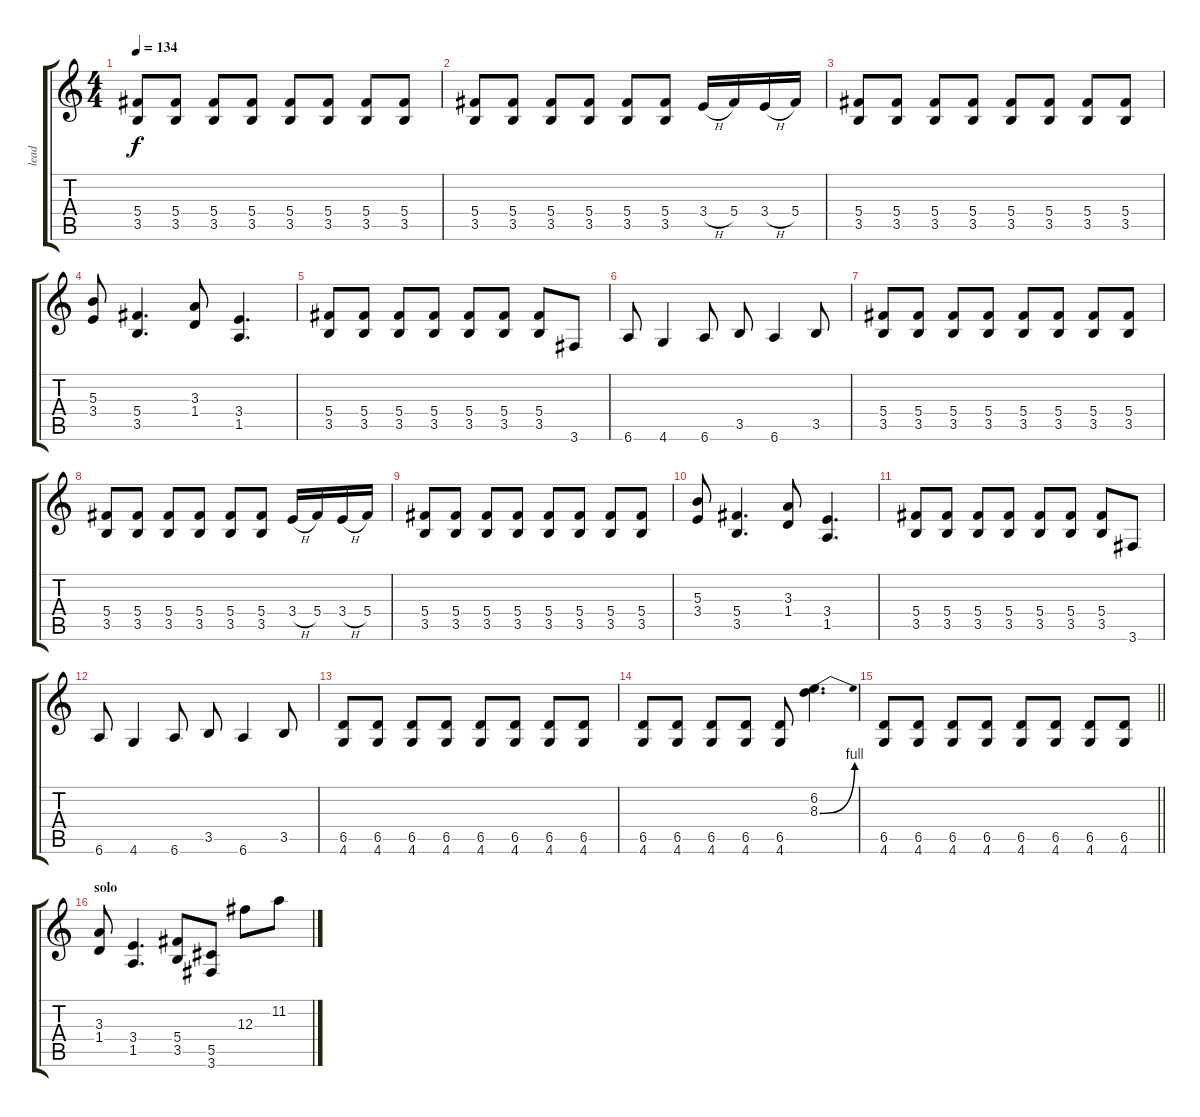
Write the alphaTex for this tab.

\track ("lead" "lead") {instrument overdrivenguitar}
\staff {score tabs}
\tuning (Eb4 Bb3 Gb3 Db3 Ab2 Eb2) {hide}
\ts (4 4)
\tempo 134
\clef g2
\ks c
(5.4 3.5).8{dy f} (5.4 3.5).8 (5.4 3.5).8 (5.4 3.5).8 (5.4 3.5).8 (5.4 3.5).8 (5.4 3.5).8 (5.4 3.5).8 |
(5.4 3.5).8 (5.4 3.5).8 (5.4 3.5).8 (5.4 3.5).8 (5.4 3.5).8 (5.4 3.5).8 3.4{h}.16 5.4.16 3.4{h}.16 5.4.16 |
(5.4 3.5).8 (5.4 3.5).8 (5.4 3.5).8 (5.4 3.5).8 (5.4 3.5).8 (5.4 3.5).8 (5.4 3.5).8 (5.4 3.5).8 |
(5.3 3.4).8 (5.4 3.5).4{d} (3.3 1.4).8 (3.4 1.5).4{d} |
(5.4 3.5).8 (5.4 3.5).8 (5.4 3.5).8 (5.4 3.5).8 (5.4 3.5).8 (5.4 3.5).8 (5.4 3.5).8 3.6.8 |
6.6.8 4.6.4 6.6.8 3.5.8 6.6.4 3.5.8 |
(5.4 3.5).8 (5.4 3.5).8 (5.4 3.5).8 (5.4 3.5).8 (5.4 3.5).8 (5.4 3.5).8 (5.4 3.5).8 (5.4 3.5).8 |
(5.4 3.5).8 (5.4 3.5).8 (5.4 3.5).8 (5.4 3.5).8 (5.4 3.5).8 (5.4 3.5).8 3.4{h}.16 5.4.16 3.4{h}.16 5.4.16 |
(5.4 3.5).8 (5.4 3.5).8 (5.4 3.5).8 (5.4 3.5).8 (5.4 3.5).8 (5.4 3.5).8 (5.4 3.5).8 (5.4 3.5).8 |
(5.3 3.4).8 (5.4 3.5).4{d} (3.3 1.4).8 (3.4 1.5).4{d} |
(5.4 3.5).8 (5.4 3.5).8 (5.4 3.5).8 (5.4 3.5).8 (5.4 3.5).8 (5.4 3.5).8 (5.4 3.5).8 3.6.8 |
6.6.8 4.6.4 6.6.8 3.5.8 6.6.4 3.5.8 |
(6.5 4.6).8 (6.5 4.6).8 (6.5 4.6).8 (6.5 4.6).8 (6.5 4.6).8 (6.5 4.6).8 (6.5 4.6).8 (6.5 4.6).8 |
(6.5 4.6).8 (6.5 4.6).8 (6.5 4.6).8 (6.5 4.6).8 (6.5 4.6).8 (6.2 8.3{be (bend 0 0 60 4)}).4{d} |
\barLineRight lightlight
(6.5 4.6).8 (6.5 4.6).8 (6.5 4.6).8 (6.5 4.6).8 (6.5 4.6).8 (6.5 4.6).8 (6.5 4.6).8 (6.5 4.6).8 |
\section ("" "solo")
(3.3 1.4).8 (3.4 1.5).4{d} (5.4 3.5).8 (5.5 3.6).8 12.3.8 11.2.8
